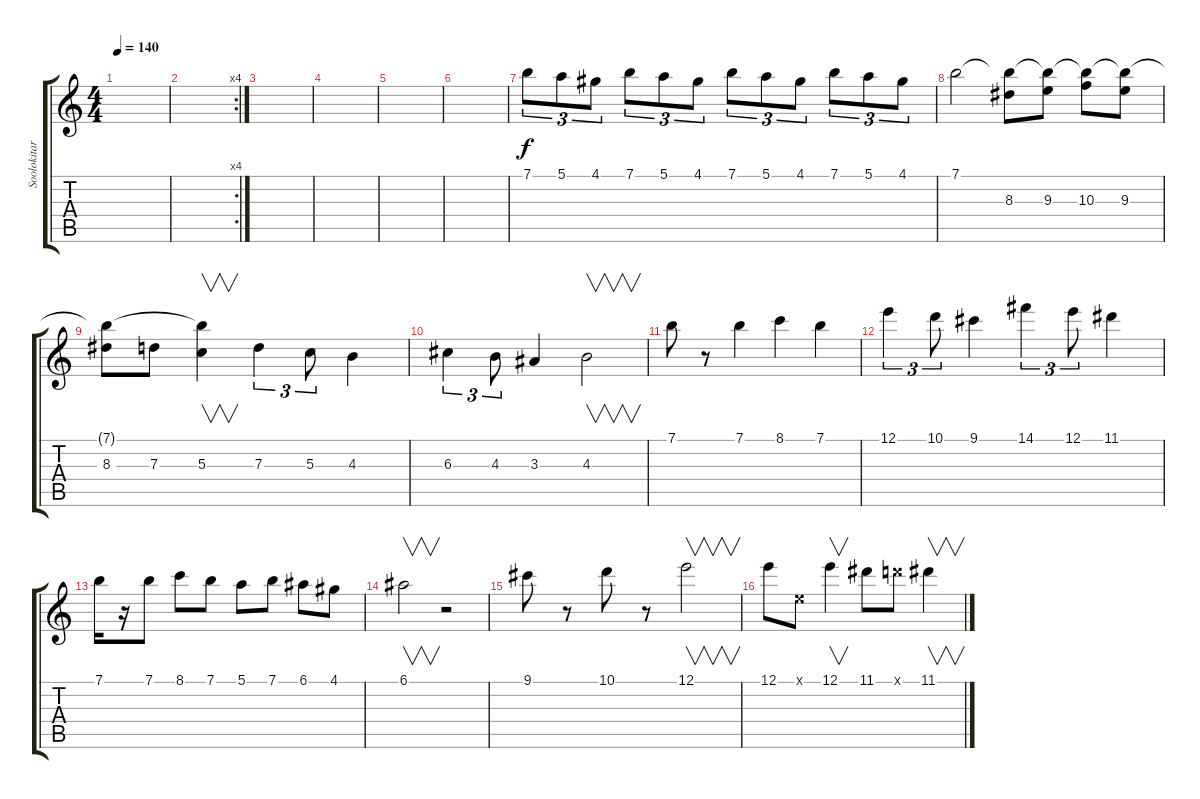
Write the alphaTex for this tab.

\track ("Soolokitara" "Soolokitar") {instrument overdrivenguitar}
\staff {score tabs}
\tuning (E4 B3 G3 D3 A2 E2) {hide}
\ts (4 4)
\tempo 140
\clef g2
\ks c
|
\rc 4
|
|
|
|
|
7.1.8{tu (3 2) volume 13} 5.1.8{tu (3 2)} 4.1.8{tu (3 2)} 7.1.8{tu (3 2)} 5.1.8{tu (3 2)} 4.1.8{tu (3 2)} 7.1.8{tu (3 2)} 5.1.8{tu (3 2)} 4.1.8{tu (3 2)} 7.1.8{tu (3 2)} 5.1.8{tu (3 2)} 4.1.8{tu (3 2)} |
7.1.2 (7.1{t} 8.3).8 (7.1{t} 9.3).8 (7.1{t} 10.3).8 (7.1{t} 9.3).8 |
(7.1{t} 8.3).8 7.3.8 (7.1{t} 5.3).4{v} 7.3.4{tu (3 2)} 5.3.8{tu (3 2)} 4.3.4 |
6.3.4{tu (3 2)} 4.3.8{tu (3 2)} 3.3.4 4.3.2{v} |
7.1.8 r.8 7.1.4 8.1.4 7.1.4 |
12.1.4{tu (3 2)} 10.1.8{tu (3 2)} 9.1.4 14.1.4{tu (3 2)} 12.1.8{tu (3 2)} 11.1.4 |
7.1.16 r.16 7.1.8 8.1.8 7.1.8 5.1.8 7.1.8 6.1.8 4.1.8 |
6.1.2{v} r.2 |
9.1.8 r.8 10.1.8 r.8 12.1.2{v} |
12.1.8 0.1{x}.8 12.1.4{v} 11.1.8 10.1{x}.8 11.1.4{v}
